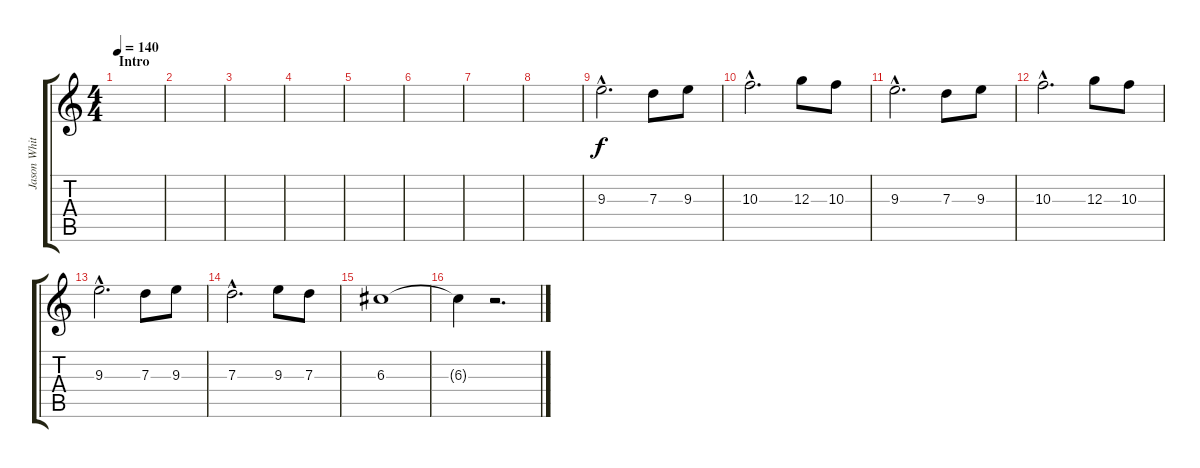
\track ("Jason White (Solo Guitar)" "Jason Whit") {instrument distortionguitar}
\staff {score tabs}
\tuning (E4 B3 G3 D3 A2 E2) {hide}
\ts (4 4)
\section ("" "Intro")
\tempo 140
\tempo 120
\tempo 140
\clef g2
\ks c
|
|
|
|
|
|
|
|
9.3{hac}.2{d volume 10} 7.3.8 9.3.8 |
10.3{hac}.2{d} 12.3.8 10.3.8 |
9.3{hac}.2{d} 7.3.8 9.3.8 |
10.3{hac}.2{d} 12.3.8 10.3.8 |
9.3{hac}.2{d} 7.3.8 9.3.8 |
7.3{hac}.2{d} 9.3.8 7.3.8 |
6.3.1 |
6.3{t}.4 r.2{d}
